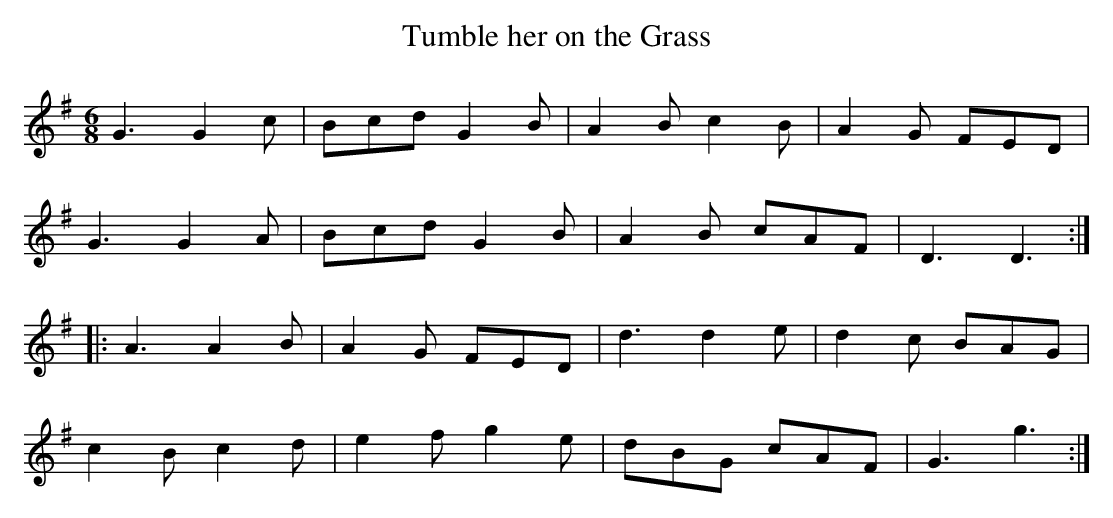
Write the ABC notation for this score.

X:1
T:Tumble her on the Grass
M:6/8
L:1/8
K:G
G3 G2c|Bcd G2B|A2B c2B|A2G FED|
G3 G2A|Bcd G2B|A2B cAF|D3 D3:|
|:A3 A2B|A2G FED|d3 d2e|d2c BAG|
c2B c2d|e2f g2e|dBG cAF|G3 g3:|]
